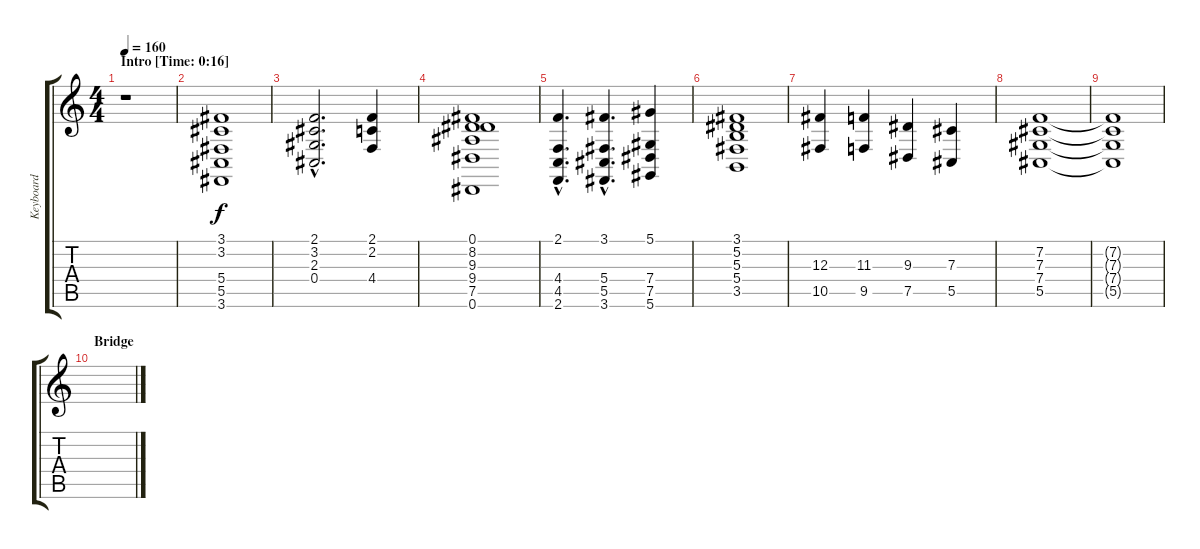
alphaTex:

\track ("Keyboard" "Keyboard") {instrument stringensemble1}
\staff {score tabs}
\tuning (Eb4 Bb3 Gb3 Db3 Ab2 Eb2) {hide}
\ts (4 4)
\section ("" "Intro [Time: 0:16]")
\tempo 160
\clef g2
\ks c
r.1{dy f instrument stringensemble1} |
(3.1 3.2 5.4 5.5 3.6).1 |
(2.1{hac} 3.2{hac} 2.3{hac} 0.4{hac}).2{d} (2.1 2.2 4.4).4 |
(0.1 8.2 9.3 9.4 7.5 0.6).1 |
(2.1{hac} 4.4{hac} 4.5{hac} 2.6{hac}).4{d} (3.1{hac} 5.4{hac} 5.5{hac} 3.6{hac}).4{d} (5.1 7.4 7.5 5.6).4 |
(3.1 5.2 5.3 5.4 3.5).1 |
(12.3 10.5).4 (11.3 9.5).4 (9.3 7.5).4 (7.3 5.5).4 |
(7.2 7.3 7.4 5.5).1 |
(7.2{t} 7.3{t} 7.4{t} 5.5{t}).1 |
\section ("" "Bridge")
